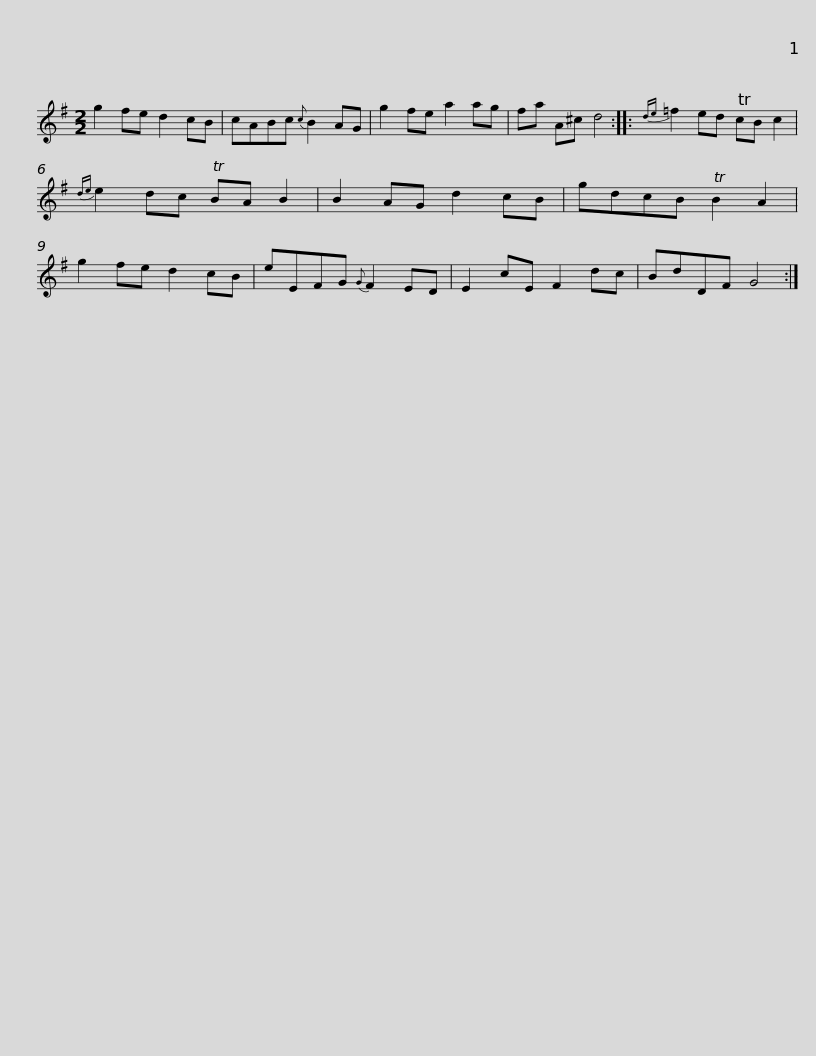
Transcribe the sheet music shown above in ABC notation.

X:1
L:1/8
M:2/2
I:linebreak $
K:G
V:1 treble
V:1
 g2 fe d2 cB | cABc{c} B2 AG | g2 fe a2 ag | fa A^c d4 ::{de} =f2 ed TcB c2 | %5
{de} e2 dc TBA B2 |$ B2 AG d2 cB | gdcB TB2 A2 | g2 fe d2 cB | eEFG{G} F2 ED | %10
 E2 cE F2 dc | BdDF G4 :| %12
